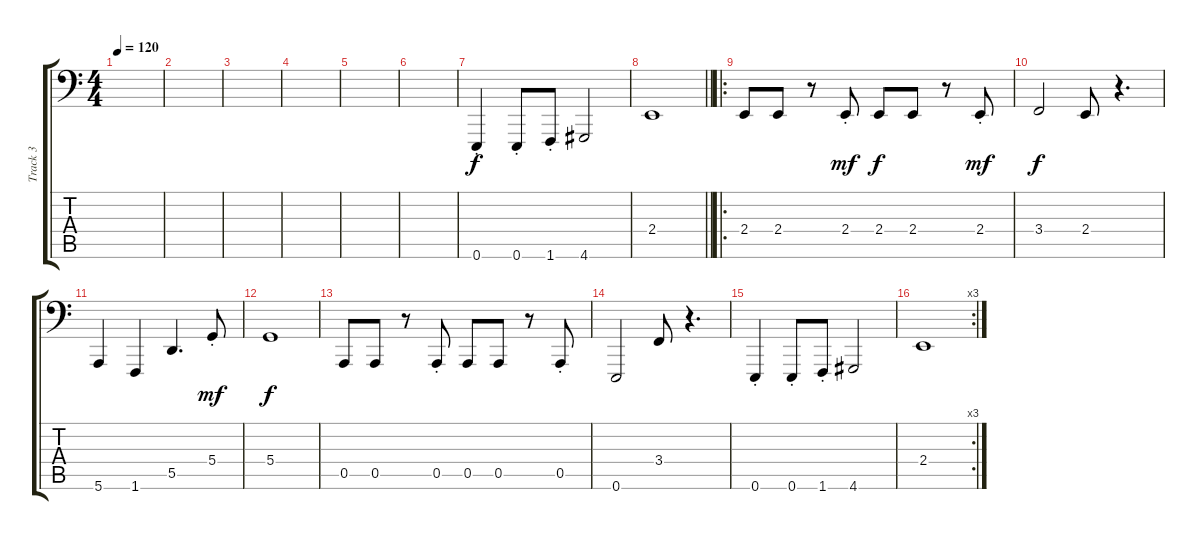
\track ("Track 3" "Track 3") {instrument cello}
\staff {score tabs}
\tuning (E3 B2 G2 D2 A1 E1) {hide}
\ts (4 4)
\tempo 120
\clef f4
\ks c
|
|
|
|
|
|
0.6{st}.4 0.6{st}.8 1.6{st}.8 4.6.2 |
\barLineRight lightlight
2.4.1 |
\ro
2.4.8 2.4.8 r.8 2.4{st}.8{dy mf} 2.4.8{dy f} 2.4.8 r.8 2.4{st}.8{dy mf} |
3.4.2{dy f} 2.4.8 r.4{d} |
5.6.4 1.6.4 5.5.4{d} 5.4{st}.8{dy mf} |
5.4.1{dy f} |
0.5.8 0.5.8 r.8 0.5{st}.8 0.5.8 0.5.8 r.8 0.5{st}.8 |
0.6.2 3.4.8 r.4{d} |
0.6{st}.4 0.6{st}.8 1.6{st}.8 4.6.2 |
\rc 3
2.4.1
